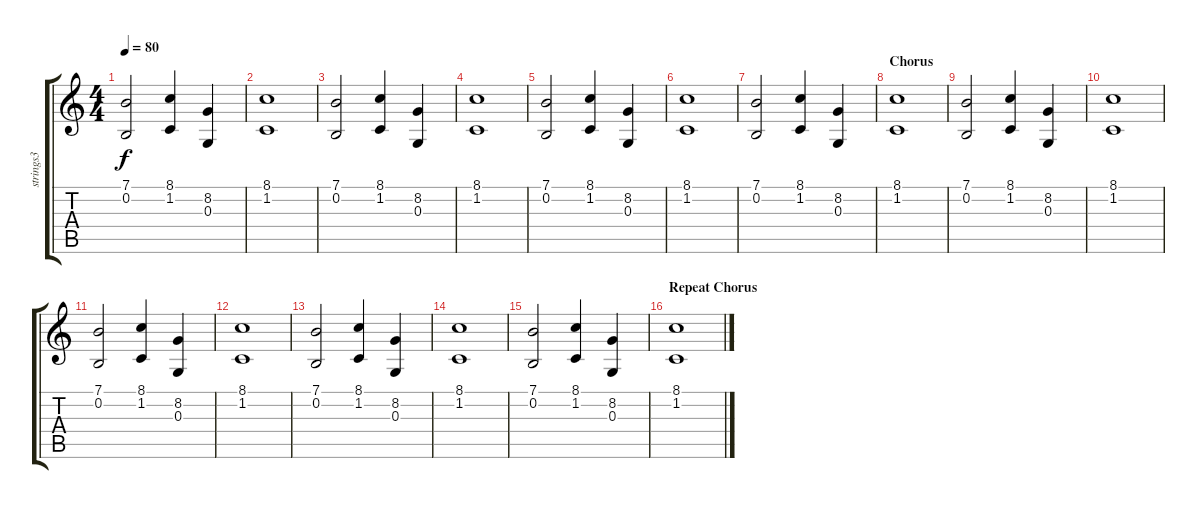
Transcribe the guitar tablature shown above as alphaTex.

\track ("strings3" "strings3") {instrument stringensemble1}
\staff {score tabs}
\tuning (E4 B3 G3 D3 A2 E2) {hide}
\ts (4 4)
\tempo 80
\clef g2
\ks c
(7.1 0.2).2{dy f} (8.1 1.2).4 (8.2 0.3).4 |
(8.1 1.2).1 |
(7.1 0.2).2 (8.1 1.2).4 (8.2 0.3).4 |
(8.1 1.2).1 |
(7.1 0.2).2 (8.1 1.2).4 (8.2 0.3).4 |
(8.1 1.2).1 |
(7.1 0.2).2 (8.1 1.2).4 (8.2 0.3).4 |
\section ("" "Chorus")
(8.1 1.2).1 |
(7.1 0.2).2 (8.1 1.2).4 (8.2 0.3).4 |
(8.1 1.2).1 |
(7.1 0.2).2 (8.1 1.2).4 (8.2 0.3).4 |
(8.1 1.2).1 |
(7.1 0.2).2 (8.1 1.2).4 (8.2 0.3).4 |
(8.1 1.2).1 |
(7.1 0.2).2 (8.1 1.2).4 (8.2 0.3).4 |
\section ("" "Repeat Chorus")
(8.1 1.2).1
